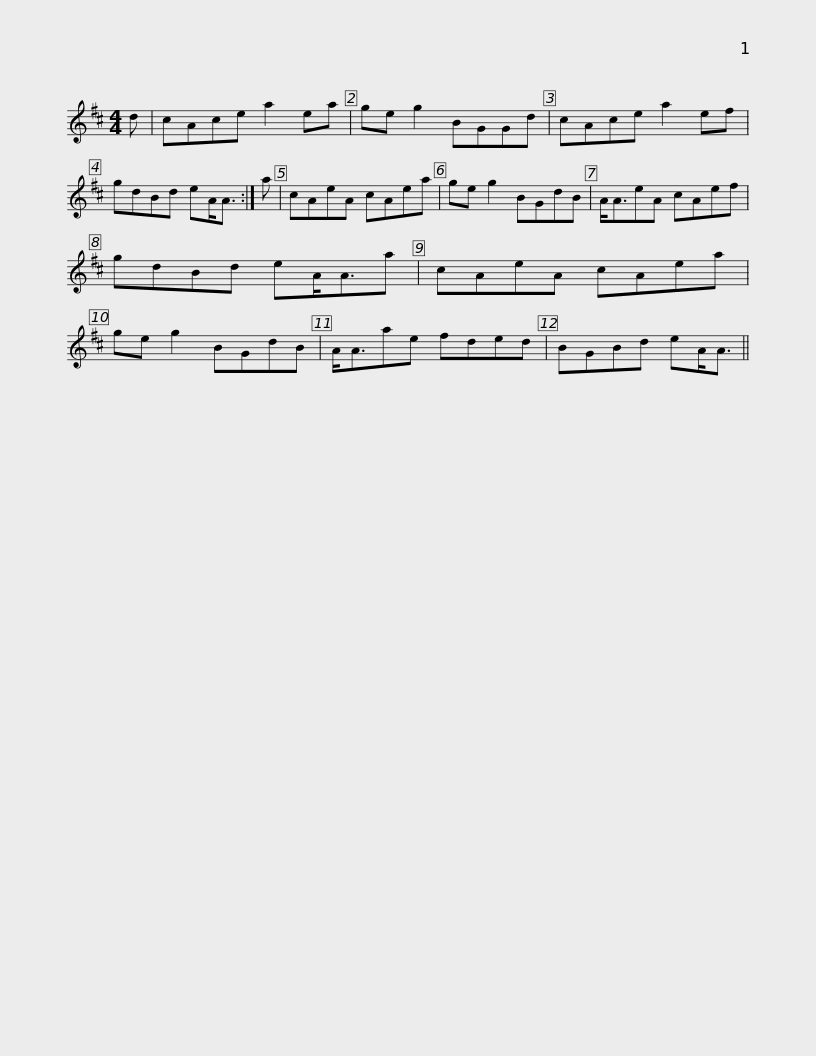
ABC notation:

X:1
L:1/8
M:4/4
I:linebreak $
K:D
V:1 treble
V:1
 d | cAce a2 ea | ge g2 BGGd | cAce a2 ef | gdBd eA<A :| %5
 a | cAeA cAea |$ ge g2 BGdB | A<AeA cAef | gdBd eA<Aa | %10
 cAeA cAea | ge g2 BGdB |$ A<Aae fded | BGBd eA<A || %14
